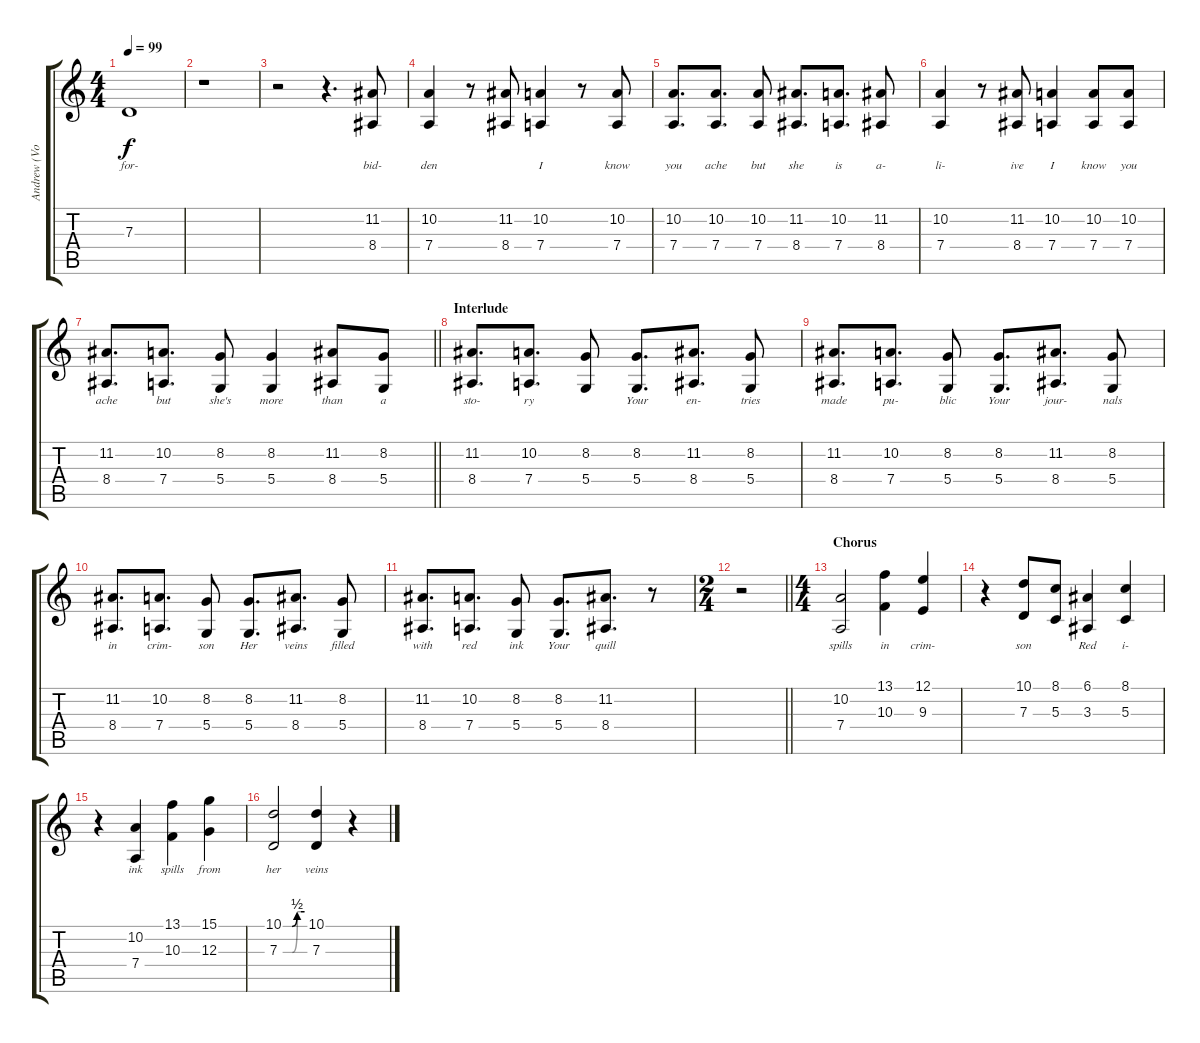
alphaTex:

\track ("Andrew (Vocals)" "Andrew (Vo") {instrument lead2sawtooth}
\staff {score tabs}
\tuning (E4 B3 G3 D3 A2 E2) {hide}
\ts (4 4)
\tempo 99
\clef g2
\ks c
7.3{t}.1{lyrics (0 "for-") lyrics (1 "") lyrics (2 "") lyrics (3 "") lyrics (4 "") dy f} |
r.1 |
r.2 r.4{d} (11.2 8.4).8{lyrics (0 "bid-") lyrics (1 "") lyrics (2 "") lyrics (3 "") lyrics (4 "") volume 11} |
(10.2 7.4).4{lyrics (0 "den") lyrics (1 "") lyrics (2 "") lyrics (3 "") lyrics (4 "")} r.8 (11.2 8.4).8{lyrics (0 "") lyrics (1 "") lyrics (2 "") lyrics (3 "") lyrics (4 "")} (10.2 7.4).4{lyrics (0 "I") lyrics (1 "") lyrics (2 "") lyrics (3 "") lyrics (4 "")} r.8 (10.2 7.4).8{lyrics (0 "know") lyrics (1 "") lyrics (2 "") lyrics (3 "") lyrics (4 "")} |
(10.2 7.4).8{d lyrics (0 "you") lyrics (1 "") lyrics (2 "") lyrics (3 "") lyrics (4 "")} (10.2 7.4).8{d lyrics (0 "ache") lyrics (1 "") lyrics (2 "") lyrics (3 "") lyrics (4 "")} (10.2 7.4).8{lyrics (0 "but") lyrics (1 "") lyrics (2 "") lyrics (3 "") lyrics (4 "")} (11.2 8.4).8{d lyrics (0 "she") lyrics (1 "") lyrics (2 "") lyrics (3 "") lyrics (4 "")} (10.2 7.4).8{d lyrics (0 "is") lyrics (1 "") lyrics (2 "") lyrics (3 "") lyrics (4 "")} (11.2 8.4).8{lyrics (0 "a-") lyrics (1 "") lyrics (2 "") lyrics (3 "") lyrics (4 "")} |
(10.2 7.4).4{lyrics (0 "li-") lyrics (1 "") lyrics (2 "") lyrics (3 "") lyrics (4 "")} r.8 (11.2 8.4).8{lyrics (0 "ive") lyrics (1 "") lyrics (2 "") lyrics (3 "") lyrics (4 "")} (10.2 7.4).4{lyrics (0 "I") lyrics (1 "") lyrics (2 "") lyrics (3 "") lyrics (4 "")} (10.2 7.4).8{lyrics (0 "know") lyrics (1 "") lyrics (2 "") lyrics (3 "") lyrics (4 "")} (10.2 7.4).8{lyrics (0 "you") lyrics (1 "") lyrics (2 "") lyrics (3 "") lyrics (4 "")} |
\barLineRight lightlight
(11.2 8.4).8{d lyrics (0 "ache") lyrics (1 "") lyrics (2 "") lyrics (3 "") lyrics (4 "")} (10.2 7.4).8{d lyrics (0 "but") lyrics (1 "") lyrics (2 "") lyrics (3 "") lyrics (4 "")} (8.2 5.4).8{lyrics (0 "she's") lyrics (1 "") lyrics (2 "") lyrics (3 "") lyrics (4 "")} (8.2 5.4).4{lyrics (0 "more") lyrics (1 "") lyrics (2 "") lyrics (3 "") lyrics (4 "")} (11.2 8.4).8{lyrics (0 "than") lyrics (1 "") lyrics (2 "") lyrics (3 "") lyrics (4 "")} (8.2 5.4).8{lyrics (0 "a") lyrics (1 "") lyrics (2 "") lyrics (3 "") lyrics (4 "") volume 8} |
\section ("" "Interlude")
(11.2 8.4).8{d lyrics (0 "sto-") lyrics (1 "") lyrics (2 "") lyrics (3 "") lyrics (4 "")} (10.2 7.4).8{d lyrics (0 "ry") lyrics (1 "") lyrics (2 "") lyrics (3 "") lyrics (4 "")} (8.2 5.4).8{lyrics (0 "") lyrics (1 "") lyrics (2 "") lyrics (3 "") lyrics (4 "")} (8.2 5.4).8{d lyrics (0 "Your") lyrics (1 "") lyrics (2 "") lyrics (3 "") lyrics (4 "")} (11.2 8.4).8{d lyrics (0 "en-") lyrics (1 "") lyrics (2 "") lyrics (3 "") lyrics (4 "")} (8.2 5.4).8{lyrics (0 "tries") lyrics (1 "") lyrics (2 "") lyrics (3 "") lyrics (4 "")} |
(11.2 8.4).8{d lyrics (0 "made") lyrics (1 "") lyrics (2 "") lyrics (3 "") lyrics (4 "")} (10.2 7.4).8{d lyrics (0 "pu-") lyrics (1 "") lyrics (2 "") lyrics (3 "") lyrics (4 "")} (8.2 5.4).8{lyrics (0 "blic") lyrics (1 "") lyrics (2 "") lyrics (3 "") lyrics (4 "")} (8.2 5.4).8{d lyrics (0 "Your") lyrics (1 "") lyrics (2 "") lyrics (3 "") lyrics (4 "")} (11.2 8.4).8{d lyrics (0 "jour-") lyrics (1 "") lyrics (2 "") lyrics (3 "") lyrics (4 "")} (8.2 5.4).8{lyrics (0 "nals") lyrics (1 "") lyrics (2 "") lyrics (3 "") lyrics (4 "")} |
(11.2 8.4).8{d lyrics (0 "in") lyrics (1 "") lyrics (2 "") lyrics (3 "") lyrics (4 "")} (10.2 7.4).8{d lyrics (0 "crim-") lyrics (1 "") lyrics (2 "") lyrics (3 "") lyrics (4 "")} (8.2 5.4).8{lyrics (0 "son") lyrics (1 "") lyrics (2 "") lyrics (3 "") lyrics (4 "")} (8.2 5.4).8{d lyrics (0 "Her") lyrics (1 "") lyrics (2 "") lyrics (3 "") lyrics (4 "")} (11.2 8.4).8{d lyrics (0 "veins") lyrics (1 "") lyrics (2 "") lyrics (3 "") lyrics (4 "")} (8.2 5.4).8{lyrics (0 "filled") lyrics (1 "") lyrics (2 "") lyrics (3 "") lyrics (4 "")} |
(11.2 8.4).8{d lyrics (0 "with") lyrics (1 "") lyrics (2 "") lyrics (3 "") lyrics (4 "")} (10.2 7.4).8{d lyrics (0 "red") lyrics (1 "") lyrics (2 "") lyrics (3 "") lyrics (4 "")} (8.2 5.4).8{lyrics (0 "ink") lyrics (1 "") lyrics (2 "") lyrics (3 "") lyrics (4 "")} (8.2 5.4).8{d lyrics (0 "Your") lyrics (1 "") lyrics (2 "") lyrics (3 "") lyrics (4 "")} (11.2 8.4).8{d lyrics (0 "quill") lyrics (1 "") lyrics (2 "") lyrics (3 "") lyrics (4 "")} r.8 |
\ts (2 4)
\barLineRight lightlight
r.2 |
\ts (4 4)
\section ("" "Chorus")
(10.2 7.4).2{lyrics (0 "spills") lyrics (1 "") lyrics (2 "") lyrics (3 "") lyrics (4 "") volume 16} (13.1 10.3).4{lyrics (0 "in") lyrics (1 "") lyrics (2 "") lyrics (3 "") lyrics (4 "")} (12.1 9.3).4{lyrics (0 "crim-") lyrics (1 "") lyrics (2 "") lyrics (3 "") lyrics (4 "")} |
r.4 (10.1 7.3).8{lyrics (0 "son") lyrics (1 "") lyrics (2 "") lyrics (3 "") lyrics (4 "")} (8.1 5.3).8{lyrics (0 "") lyrics (1 "") lyrics (2 "") lyrics (3 "") lyrics (4 "")} (6.1 3.3).4{lyrics (0 "Red") lyrics (1 "") lyrics (2 "") lyrics (3 "") lyrics (4 "")} (8.1 5.3).4{lyrics (0 "i-") lyrics (1 "") lyrics (2 "") lyrics (3 "") lyrics (4 "")} |
r.4 (10.2 7.4).4{lyrics (0 "ink") lyrics (1 "") lyrics (2 "") lyrics (3 "") lyrics (4 "")} (13.1 10.3).4{lyrics (0 "spills") lyrics (1 "") lyrics (2 "") lyrics (3 "") lyrics (4 "")} (15.1 12.3).4{lyrics (0 "from") lyrics (1 "") lyrics (2 "") lyrics (3 "") lyrics (4 "")} |
(10.1{be (custom 0 0 25 0 39 2 60 2)} 7.3{be (custom 0 0 26 0 40 2 60 2)}).2{lyrics (0 "her") lyrics (1 "") lyrics (2 "") lyrics (3 "") lyrics (4 "")} (10.1 7.3).4{lyrics (0 "veins") lyrics (1 "") lyrics (2 "") lyrics (3 "") lyrics (4 "")} r.4
